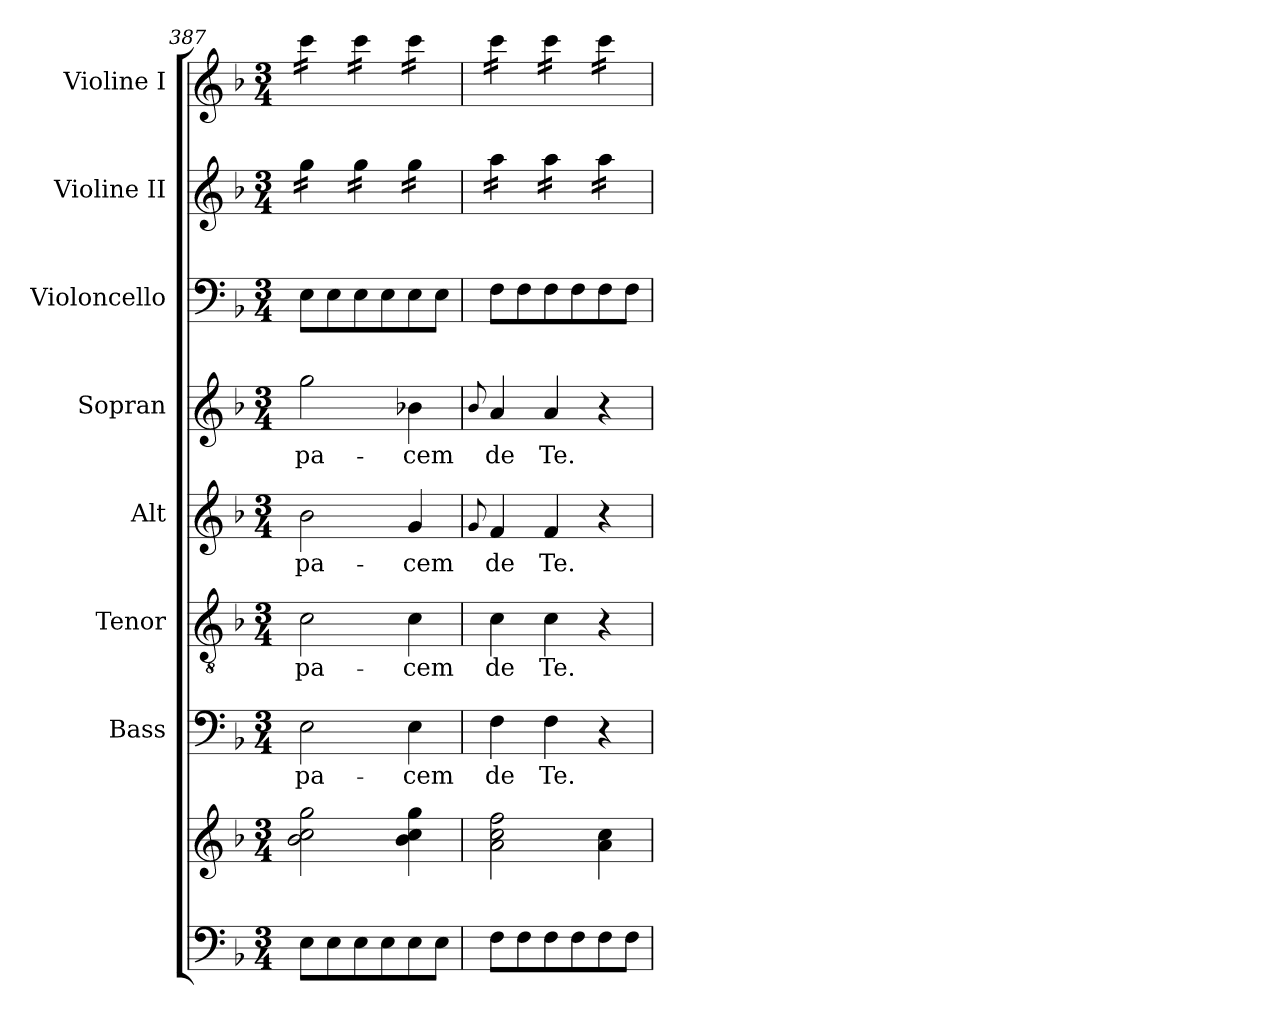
**kern	**kern	**kern	**text	**kern	**text	**kern	**text	**kern	**text	**kern	**kern	**kern
*part8	*part8	*part7	*part7	*part6	*part6	*part5	*part5	*part4	*part4	*part3	*part2	*part1
*staff9	*staff8	*staff7	*staff7	*staff6	*staff6	*staff5	*staff5	*staff4	*staff4	*staff3	*staff2	*staff1
*	*	*I"Bass	*	*I"Tenor	*	*I"Alt	*	*I"Sopran	*	*I"Violoncello	*I"Violine II	*I"Violine I
*	*	*I'B.	*	*I'T.	*	*I'A.	*	*I'S.	*	*I'Vc.	*I'Vl. II	*I'Vl. I
!!LO:PB:g=z
*clefF4	*clefG2	*clefF4	*	*clefGv2	*	*clefG2	*	*clefG2	*	*clefF4	*clefG2	*clefG2
*	*	*	*	*	*	*	*	*	*	*ITrd7c12	*	*
*k[b-]	*k[b-]	*k[b-]	*	*k[b-]	*	*k[b-]	*	*k[b-]	*	*k[b-]	*k[b-]	*k[b-]
*F:	*F:	*F:	*	*F:	*	*F:	*	*F:	*	*F:	*F:	*F:
*M3/4	*M3/4	*M3/4	*	*M3/4	*	*M3/4	*	*M3/4	*	*M3/4	*M3/4	*M3/4
=387	=387	=387	=387	=387	=387	=387	=387	=387	=387	=387	=387	=387
!	!	!	!LO:LY:b	!	!LO:LY:b	!	!LO:LY:b	!	!LO:LY:b	!	!	!
*	*	*	*	*	*	*	*	*	*	*	*tremolo	*
*	*	*	*	*	*	*	*	*	*	*	*	*tremolo
8E\L	2b-\ 2cc\ 2gg\	2E\	pa-	2c\	pa-	2b-\	pa-	2gg\	pa-	8EE\L	16gg\LL	16ccc\LL
.	.	.	.	.	.	.	.	.	.	.	16gg\	16ccc\
8E\	.	.	.	.	.	.	.	.	.	8EE\	16gg\	16ccc\
.	.	.	.	.	.	.	.	.	.	.	16gg\JJ	16ccc\JJ
8E\	.	.	.	.	.	.	.	.	.	8EE\	16gg\LL	16ccc\LL
.	.	.	.	.	.	.	.	.	.	.	16gg\	16ccc\
8E\	.	.	.	.	.	.	.	.	.	8EE\	16gg\	16ccc\
.	.	.	.	.	.	.	.	.	.	.	16gg\JJ	16ccc\JJ
!	!	!	!LO:LY:b	!	!LO:LY:b	!	!LO:LY:b	!	!LO:LY:b	!	!	!
8E\	4b-\ 4cc\ 4gg\	4E\	-cem	4c\	-cem	4g/	-cem	4b-X\	-cem	8EE\	16gg\LL	16ccc\LL
.	.	.	.	.	.	.	.	.	.	.	16gg\	16ccc\
8E\J	.	.	.	.	.	.	.	.	.	8EE\J	16gg\	16ccc\
.	.	.	.	.	.	.	.	.	.	.	16gg\JJ	16ccc\JJ
=388	=388	=388	=388	=388	=388	=388	=388	=388	=388	=388	=388	=388
.	.	.	.	.	.	8qqg/	.	8qqb-/	.	.	.	.
!	!	!	!LO:LY:b	!	!LO:LY:b	!	!LO:LY:b	!	!LO:LY:b	!	!	!
8F\L	2a\ 2cc\ 2ff\	4F\	de	4c\	de	4f/	de	4a/	de	8FF\L	16aa\LL	16ccc\LL
.	.	.	.	.	.	.	.	.	.	.	16aa\	16ccc\
8F\	.	.	.	.	.	.	.	.	.	8FF\	16aa\	16ccc\
.	.	.	.	.	.	.	.	.	.	.	16aa\JJ	16ccc\JJ
!	!	!	!LO:LY:b	!	!LO:LY:b	!	!LO:LY:b	!	!LO:LY:b	!	!	!
8F\	.	4F\	Te.	4c\	Te.	4f/	Te.	4a/	Te.	8FF\	16aa\LL	16ccc\LL
.	.	.	.	.	.	.	.	.	.	.	16aa\	16ccc\
8F\	.	.	.	.	.	.	.	.	.	8FF\	16aa\	16ccc\
.	.	.	.	.	.	.	.	.	.	.	16aa\JJ	16ccc\JJ
8F\	4a\ 4cc\	4r	.	4r	.	4r	.	4r	.	8FF\	16aa\LL	16ccc\LL
.	.	.	.	.	.	.	.	.	.	.	16aa\	16ccc\
8F\J	.	.	.	.	.	.	.	.	.	8FF\J	16aa\	16ccc\
.	.	.	.	.	.	.	.	.	.	.	16aa\JJ	16ccc\JJ
*	*	*	*	*	*	*	*	*	*	*	*	*Xtremolo
*	*	*	*	*	*	*	*	*	*	*	*Xtremolo	*
=	=	=	=	=	=	=	=	=	=	=	=	=
*-	*-	*-	*-	*-	*-	*-	*-	*-	*-	*-	*-	*-
